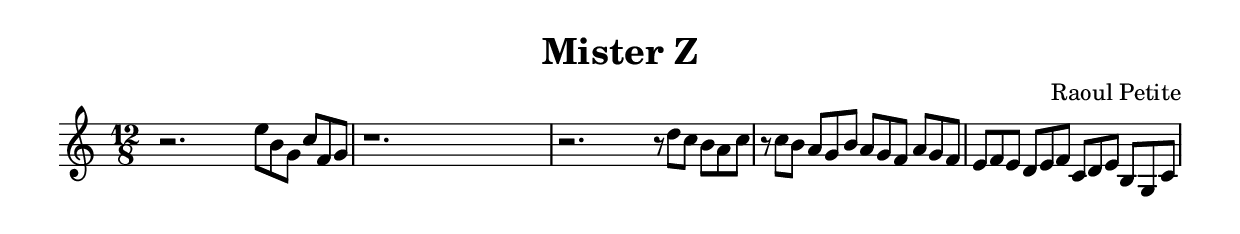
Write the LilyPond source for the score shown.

\version "2.18.2"	

noteCibleTransposition =   c   % c         % d pour Si b %  a, pour Mi b

ton = ""

indent = 0

melodie =  \relative c''{
  \key c \major
  \numericTimeSignature
  \time 12/8
  r2.  e8 b g c f, g | r1. | r2. r8 d' c b a c r  c b a g  b a g f  a g f e  f e   d e f   c d e b g c 
}



harmonie =  \chordmode{  

  
}



\header {
  title = #(string-append "Mister Z" ton )
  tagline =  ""
  composer = "Raoul Petite"
}



\score{
  <<
    \new ChordNames {
      \transpose c \noteCibleTransposition{
	\harmonie
      }
    }
    \new Staff { 
      \transpose c \noteCibleTransposition {
      \melodie
      }
    }
  >>
  \layout{ \context {      \Score      proportionalNotationDuration = #(ly:make-moment 4 30     )   } }
}






\score {
  <<
    \new Staff \with {midiInstrument = #"electric piano 1"}<< \unfoldRepeats{\melodie 
                                 }  >>
    \new Staff \with {midiInstrument = #"electric piano 1"} << \unfoldRepeats{\harmonie
                          } >> 
  >>
\midi{ \tempo 2 = 100 }
}